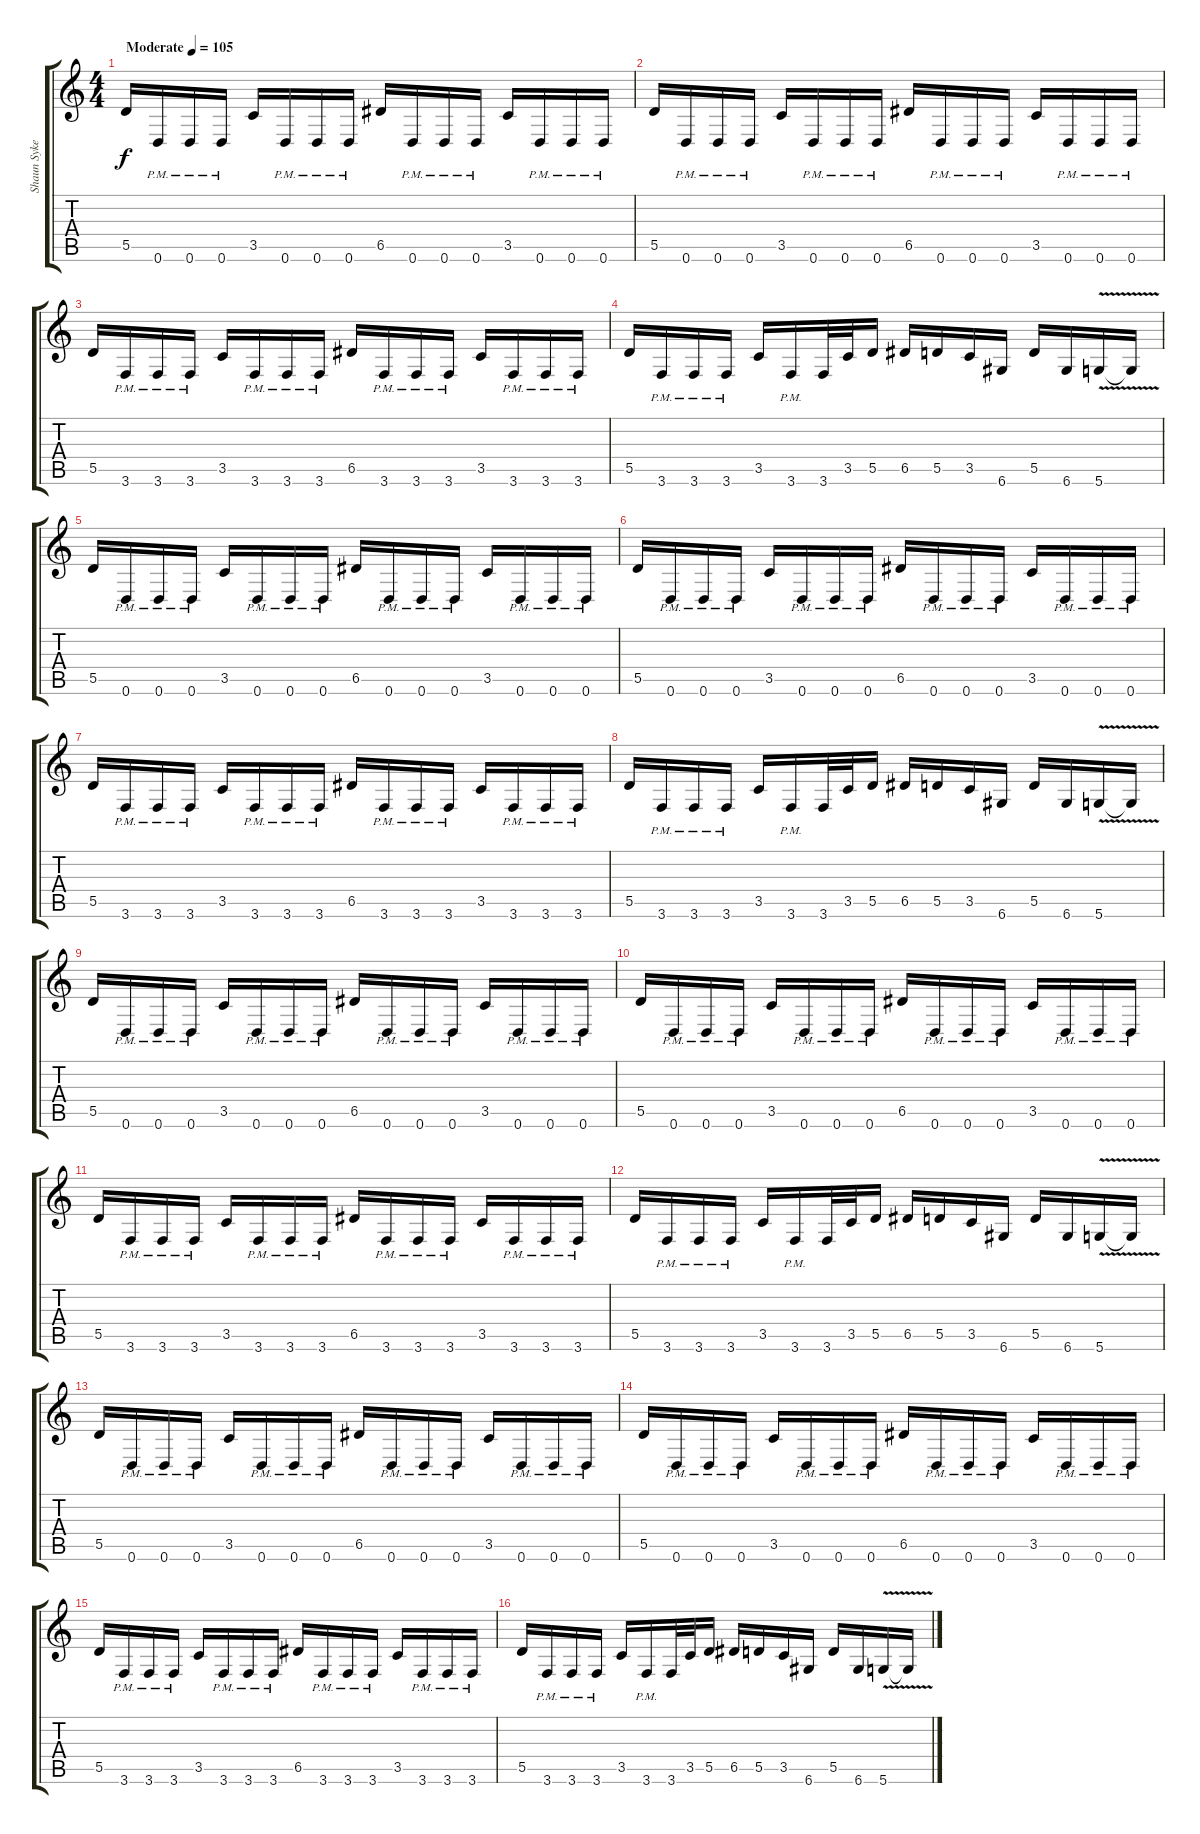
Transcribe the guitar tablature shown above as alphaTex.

\track ("Shaun Sykes" "Shaun Syke") {instrument distortionguitar}
\staff {score tabs}
\tuning (E4 B3 G3 D3 A2 D2) {hide}
\ts (4 4)
\tempo (105 "Moderate")
\clef g2
\ks c
5.5.16{dy f instrument distortionguitar} 0.6{pm}.16 0.6{pm}.16 0.6{pm}.16 3.5.16 0.6{pm}.16 0.6{pm}.16 0.6{pm}.16 6.5.16 0.6{pm}.16 0.6{pm}.16 0.6{pm}.16 3.5.16 0.6{pm}.16 0.6{pm}.16 0.6{pm}.16 |
5.5.16 0.6{pm}.16 0.6{pm}.16 0.6{pm}.16 3.5.16 0.6{pm}.16 0.6{pm}.16 0.6{pm}.16 6.5.16 0.6{pm}.16 0.6{pm}.16 0.6{pm}.16 3.5.16 0.6{pm}.16 0.6{pm}.16 0.6{pm}.16 |
5.5.16 3.6{pm}.16 3.6{pm}.16 3.6{pm}.16 3.5.16 3.6{pm}.16 3.6{pm}.16 3.6{pm}.16 6.5.16 3.6{pm}.16 3.6{pm}.16 3.6{pm}.16 3.5.16 3.6{pm}.16 3.6{pm}.16 3.6{pm}.16 |
5.5.16 3.6{pm}.16 3.6{pm}.16 3.6{pm}.16 3.5.16 3.6{pm}.16 3.6.32 3.5.32 5.5.16 6.5.16 5.5.16 3.5.16 6.6.16 5.5.16 6.6.16 5.6{v}.16 5.6{t}.16 |
5.5.16 0.6{pm}.16 0.6{pm}.16 0.6{pm}.16 3.5.16 0.6{pm}.16 0.6{pm}.16 0.6{pm}.16 6.5.16 0.6{pm}.16 0.6{pm}.16 0.6{pm}.16 3.5.16 0.6{pm}.16 0.6{pm}.16 0.6{pm}.16 |
5.5.16 0.6{pm}.16 0.6{pm}.16 0.6{pm}.16 3.5.16 0.6{pm}.16 0.6{pm}.16 0.6{pm}.16 6.5.16 0.6{pm}.16 0.6{pm}.16 0.6{pm}.16 3.5.16 0.6{pm}.16 0.6{pm}.16 0.6{pm}.16 |
5.5.16 3.6{pm}.16 3.6{pm}.16 3.6{pm}.16 3.5.16 3.6{pm}.16 3.6{pm}.16 3.6{pm}.16 6.5.16 3.6{pm}.16 3.6{pm}.16 3.6{pm}.16 3.5.16 3.6{pm}.16 3.6{pm}.16 3.6{pm}.16 |
5.5.16 3.6{pm}.16 3.6{pm}.16 3.6{pm}.16 3.5.16 3.6{pm}.16 3.6.32 3.5.32 5.5.16 6.5.16 5.5.16 3.5.16 6.6.16 5.5.16 6.6.16 5.6{v}.16 5.6{t}.16 |
5.5.16 0.6{pm}.16 0.6{pm}.16 0.6{pm}.16 3.5.16 0.6{pm}.16 0.6{pm}.16 0.6{pm}.16 6.5.16 0.6{pm}.16 0.6{pm}.16 0.6{pm}.16 3.5.16 0.6{pm}.16 0.6{pm}.16 0.6{pm}.16 |
5.5.16 0.6{pm}.16 0.6{pm}.16 0.6{pm}.16 3.5.16 0.6{pm}.16 0.6{pm}.16 0.6{pm}.16 6.5.16 0.6{pm}.16 0.6{pm}.16 0.6{pm}.16 3.5.16 0.6{pm}.16 0.6{pm}.16 0.6{pm}.16 |
5.5.16 3.6{pm}.16 3.6{pm}.16 3.6{pm}.16 3.5.16 3.6{pm}.16 3.6{pm}.16 3.6{pm}.16 6.5.16 3.6{pm}.16 3.6{pm}.16 3.6{pm}.16 3.5.16 3.6{pm}.16 3.6{pm}.16 3.6{pm}.16 |
5.5.16 3.6{pm}.16 3.6{pm}.16 3.6{pm}.16 3.5.16 3.6{pm}.16 3.6.32 3.5.32 5.5.16 6.5.16 5.5.16 3.5.16 6.6.16 5.5.16 6.6.16 5.6{v}.16 5.6{t}.16 |
5.5.16 0.6{pm}.16 0.6{pm}.16 0.6{pm}.16 3.5.16 0.6{pm}.16 0.6{pm}.16 0.6{pm}.16 6.5.16 0.6{pm}.16 0.6{pm}.16 0.6{pm}.16 3.5.16 0.6{pm}.16 0.6{pm}.16 0.6{pm}.16 |
5.5.16 0.6{pm}.16 0.6{pm}.16 0.6{pm}.16 3.5.16 0.6{pm}.16 0.6{pm}.16 0.6{pm}.16 6.5.16 0.6{pm}.16 0.6{pm}.16 0.6{pm}.16 3.5.16 0.6{pm}.16 0.6{pm}.16 0.6{pm}.16 |
5.5.16 3.6{pm}.16 3.6{pm}.16 3.6{pm}.16 3.5.16 3.6{pm}.16 3.6{pm}.16 3.6{pm}.16 6.5.16 3.6{pm}.16 3.6{pm}.16 3.6{pm}.16 3.5.16 3.6{pm}.16 3.6{pm}.16 3.6{pm}.16 |
5.5.16 3.6{pm}.16 3.6{pm}.16 3.6{pm}.16 3.5.16 3.6{pm}.16 3.6.32 3.5.32 5.5.16 6.5.16 5.5.16 3.5.16 6.6.16 5.5.16 6.6.16 5.6{v}.16 5.6{t}.16
